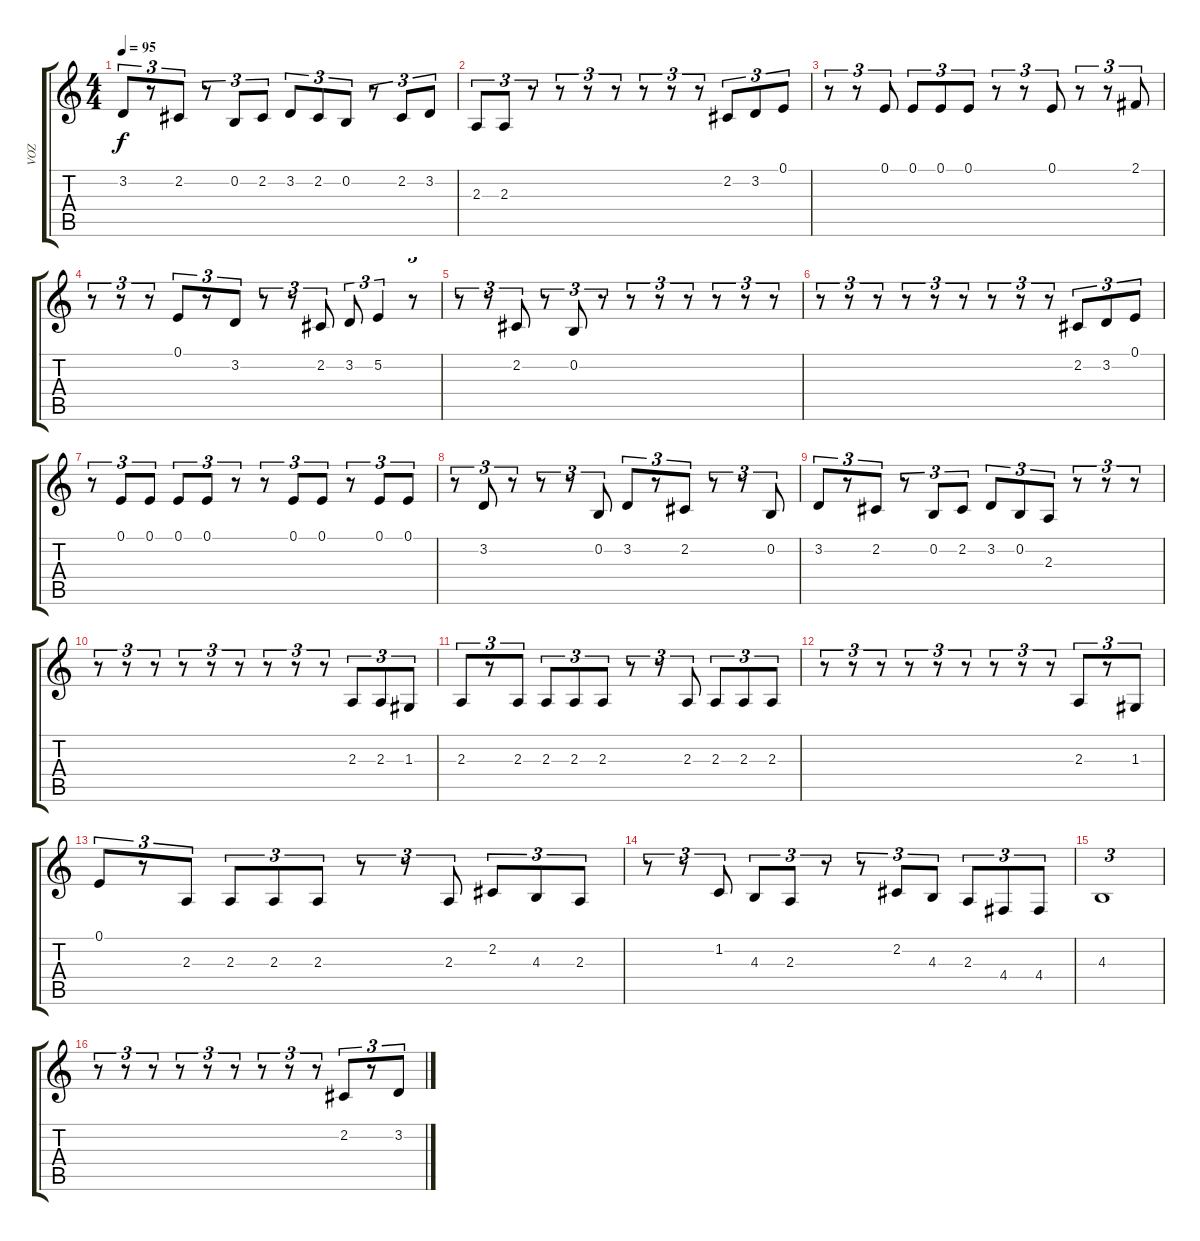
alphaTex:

\track ("VOZ" "VOZ") {instrument harpsichord}
\staff {score tabs}
\tuning (E4 B3 G3 D3 A2 E2) {hide}
\ts (4 4)
\tempo 95
\clef g2
\ks c
3.2.8{tu (3 2) dy f} r.8{tu (3 2)} 2.2.8{tu (3 2)} r.8{tu (3 2)} 0.2.8{tu (3 2)} 2.2.8{tu (3 2)} 3.2.8{tu (3 2)} 2.2.8{tu (3 2)} 0.2.8{tu (3 2)} r.8{tu (3 2)} 2.2.8{tu (3 2)} 3.2.8{tu (3 2)} |
2.3.8{tu (3 2)} 2.3.8{tu (3 2)} r.8{tu (3 2)} r.8{tu (3 2)} r.8{tu (3 2)} r.8{tu (3 2)} r.8{tu (3 2)} r.8{tu (3 2)} r.8{tu (3 2)} 2.2.8{tu (3 2)} 3.2.8{tu (3 2)} 0.1.8{tu (3 2)} |
r.8{tu (3 2)} r.8{tu (3 2)} 0.1.8{tu (3 2)} 0.1.8{tu (3 2)} 0.1.8{tu (3 2)} 0.1.8{tu (3 2)} r.8{tu (3 2)} r.8{tu (3 2)} 0.1.8{tu (3 2)} r.8{tu (3 2)} r.8{tu (3 2)} 2.1.8{tu (3 2)} |
r.8{tu (3 2)} r.8{tu (3 2)} r.8{tu (3 2)} 0.1.8{tu (3 2)} r.8{tu (3 2)} 3.2.8{tu (3 2)} r.8{tu (3 2)} r.8{tu (3 2)} 2.2.8{tu (3 2)} 3.2.8{tu (3 2)} 5.2.4{tu (3 2)} r.8{tu (3 2)} |
r.8{tu (3 2)} r.8{tu (3 2)} 2.2.8{tu (3 2)} r.8{tu (3 2)} 0.2.8{tu (3 2)} r.8{tu (3 2)} r.8{tu (3 2)} r.8{tu (3 2)} r.8{tu (3 2)} r.8{tu (3 2)} r.8{tu (3 2)} r.8{tu (3 2)} |
r.8{tu (3 2)} r.8{tu (3 2)} r.8{tu (3 2)} r.8{tu (3 2)} r.8{tu (3 2)} r.8{tu (3 2)} r.8{tu (3 2)} r.8{tu (3 2)} r.8{tu (3 2)} 2.2.8{tu (3 2)} 3.2.8{tu (3 2)} 0.1.8{tu (3 2)} |
r.8{tu (3 2)} 0.1.8{tu (3 2)} 0.1.8{tu (3 2)} 0.1.8{tu (3 2)} 0.1.8{tu (3 2)} r.8{tu (3 2)} r.8{tu (3 2)} 0.1.8{tu (3 2)} 0.1.8{tu (3 2)} r.8{tu (3 2)} 0.1.8{tu (3 2)} 0.1.8{tu (3 2)} |
r.8{tu (3 2)} 3.2.8{tu (3 2)} r.8{tu (3 2)} r.8{tu (3 2)} r.8{tu (3 2)} 0.2.8{tu (3 2)} 3.2.8{tu (3 2)} r.8{tu (3 2)} 2.2.8{tu (3 2)} r.8{tu (3 2)} r.8{tu (3 2)} 0.2.8{tu (3 2)} |
3.2.8{tu (3 2)} r.8{tu (3 2)} 2.2.8{tu (3 2)} r.8{tu (3 2)} 0.2.8{tu (3 2)} 2.2.8{tu (3 2)} 3.2.8{tu (3 2)} 0.2.8{tu (3 2)} 2.3.8{tu (3 2)} r.8{tu (3 2)} r.8{tu (3 2)} r.8{tu (3 2)} |
r.8{tu (3 2)} r.8{tu (3 2)} r.8{tu (3 2)} r.8{tu (3 2)} r.8{tu (3 2)} r.8{tu (3 2)} r.8{tu (3 2)} r.8{tu (3 2)} r.8{tu (3 2)} 2.3.8{tu (3 2)} 2.3.8{tu (3 2)} 1.3.8{tu (3 2)} |
2.3.8{tu (3 2)} r.8{tu (3 2)} 2.3.8{tu (3 2)} 2.3.8{tu (3 2)} 2.3.8{tu (3 2)} 2.3.8{tu (3 2)} r.8{tu (3 2)} r.8{tu (3 2)} 2.3.8{tu (3 2)} 2.3.8{tu (3 2)} 2.3.8{tu (3 2)} 2.3.8{tu (3 2)} |
r.8{tu (3 2)} r.8{tu (3 2)} r.8{tu (3 2)} r.8{tu (3 2)} r.8{tu (3 2)} r.8{tu (3 2)} r.8{tu (3 2)} r.8{tu (3 2)} r.8{tu (3 2)} 2.3.8{tu (3 2)} r.8{tu (3 2)} 1.3.8{tu (3 2)} |
0.1.8{tu (3 2)} r.8{tu (3 2)} 2.3.8{tu (3 2)} 2.3.8{tu (3 2)} 2.3.8{tu (3 2)} 2.3.8{tu (3 2)} r.8{tu (3 2)} r.8{tu (3 2)} 2.3.8{tu (3 2)} 2.2.8{tu (3 2)} 4.3.8{tu (3 2)} 2.3.8{tu (3 2)} |
r.8{tu (3 2)} r.8{tu (3 2)} 1.2.8{tu (3 2)} 4.3.8{tu (3 2)} 2.3.8{tu (3 2)} r.8{tu (3 2)} r.8{tu (3 2)} 2.2.8{tu (3 2)} 4.3.8{tu (3 2)} 2.3.8{tu (3 2)} 4.4.8{tu (3 2)} 4.4.8{tu (3 2)} |
4.3.1{tu (3 2)} |
r.8{tu (3 2)} r.8{tu (3 2)} r.8{tu (3 2)} r.8{tu (3 2)} r.8{tu (3 2)} r.8{tu (3 2)} r.8{tu (3 2)} r.8{tu (3 2)} r.8{tu (3 2)} 2.2.8{tu (3 2)} r.8{tu (3 2)} 3.2.8{tu (3 2)}
